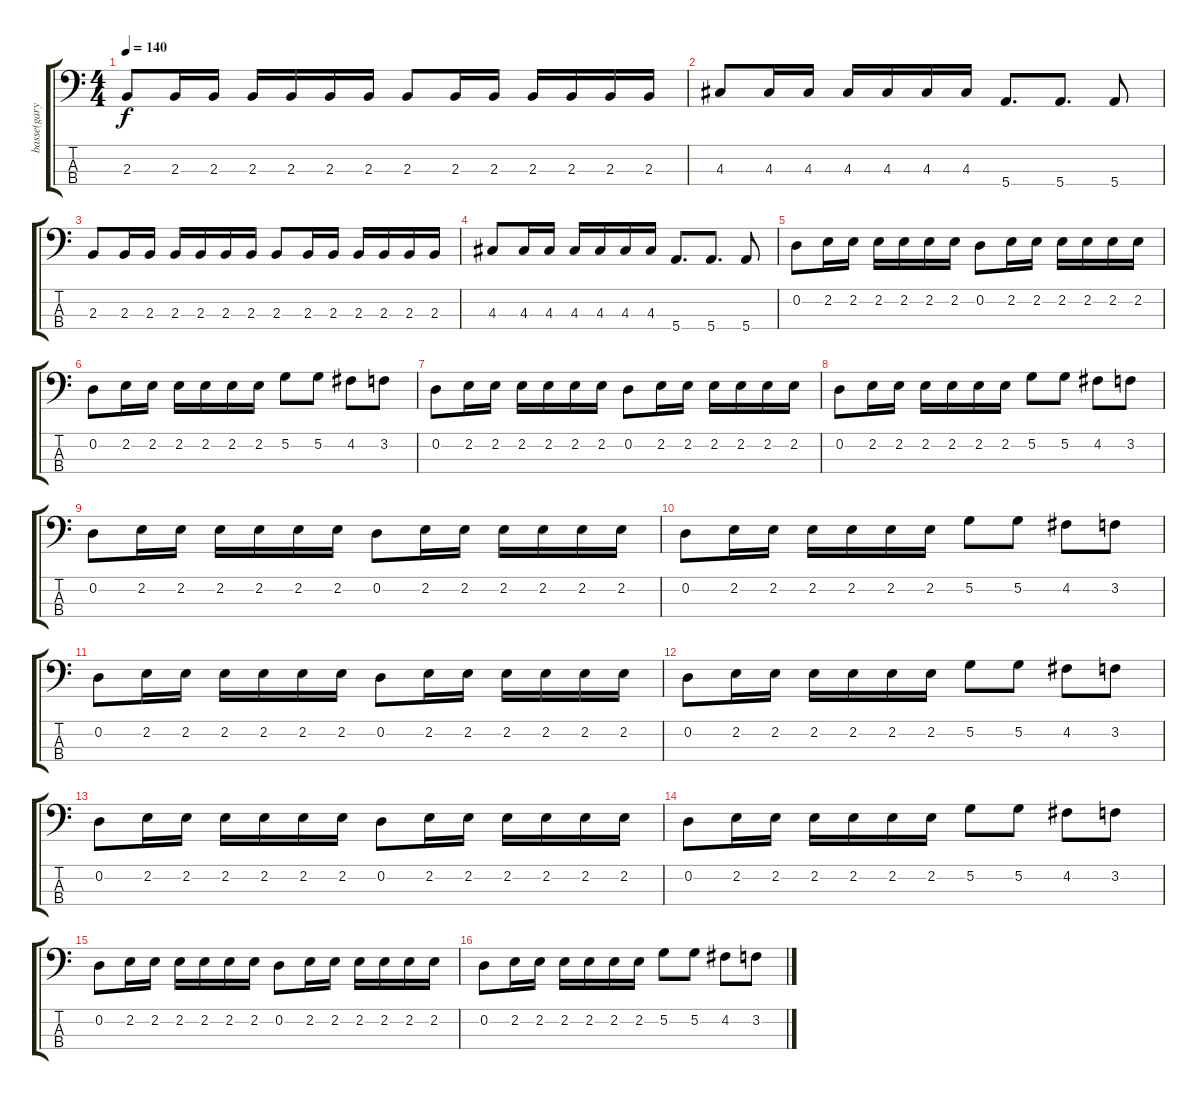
\track ("basse(gary)" "basse(gary") {instrument electricbasspick}
\staff {score tabs}
\tuning (G2 D2 A1 E1) {hide}
\ts (4 4)
\tempo 140
\clef f4
\ks c
2.3.8{dy f} 2.3.16 2.3.16 2.3.16 2.3.16 2.3.16 2.3.16 2.3.8 2.3.16 2.3.16 2.3.16 2.3.16 2.3.16 2.3.16 |
4.3.8 4.3.16 4.3.16 4.3.16 4.3.16 4.3.16 4.3.16 5.4.8{d} 5.4.8{d} 5.4.8 |
2.3.8 2.3.16 2.3.16 2.3.16 2.3.16 2.3.16 2.3.16 2.3.8 2.3.16 2.3.16 2.3.16 2.3.16 2.3.16 2.3.16 |
4.3.8 4.3.16 4.3.16 4.3.16 4.3.16 4.3.16 4.3.16 5.4.8{d} 5.4.8{d} 5.4.8 |
0.2.8 2.2.16 2.2.16 2.2.16 2.2.16 2.2.16 2.2.16 0.2.8 2.2.16 2.2.16 2.2.16 2.2.16 2.2.16 2.2.16 |
0.2.8 2.2.16 2.2.16 2.2.16 2.2.16 2.2.16 2.2.16 5.2.8 5.2.8 4.2.8 3.2.8 |
0.2.8 2.2.16 2.2.16 2.2.16 2.2.16 2.2.16 2.2.16 0.2.8 2.2.16 2.2.16 2.2.16 2.2.16 2.2.16 2.2.16 |
0.2.8 2.2.16 2.2.16 2.2.16 2.2.16 2.2.16 2.2.16 5.2.8 5.2.8 4.2.8 3.2.8 |
0.2.8 2.2.16 2.2.16 2.2.16 2.2.16 2.2.16 2.2.16 0.2.8 2.2.16 2.2.16 2.2.16 2.2.16 2.2.16 2.2.16 |
0.2.8 2.2.16 2.2.16 2.2.16 2.2.16 2.2.16 2.2.16 5.2.8 5.2.8 4.2.8 3.2.8 |
0.2.8 2.2.16 2.2.16 2.2.16 2.2.16 2.2.16 2.2.16 0.2.8 2.2.16 2.2.16 2.2.16 2.2.16 2.2.16 2.2.16 |
0.2.8 2.2.16 2.2.16 2.2.16 2.2.16 2.2.16 2.2.16 5.2.8 5.2.8 4.2.8 3.2.8 |
0.2.8 2.2.16 2.2.16 2.2.16 2.2.16 2.2.16 2.2.16 0.2.8 2.2.16 2.2.16 2.2.16 2.2.16 2.2.16 2.2.16 |
0.2.8 2.2.16 2.2.16 2.2.16 2.2.16 2.2.16 2.2.16 5.2.8 5.2.8 4.2.8 3.2.8 |
0.2.8 2.2.16 2.2.16 2.2.16 2.2.16 2.2.16 2.2.16 0.2.8 2.2.16 2.2.16 2.2.16 2.2.16 2.2.16 2.2.16 |
0.2.8 2.2.16 2.2.16 2.2.16 2.2.16 2.2.16 2.2.16 5.2.8 5.2.8 4.2.8 3.2.8
